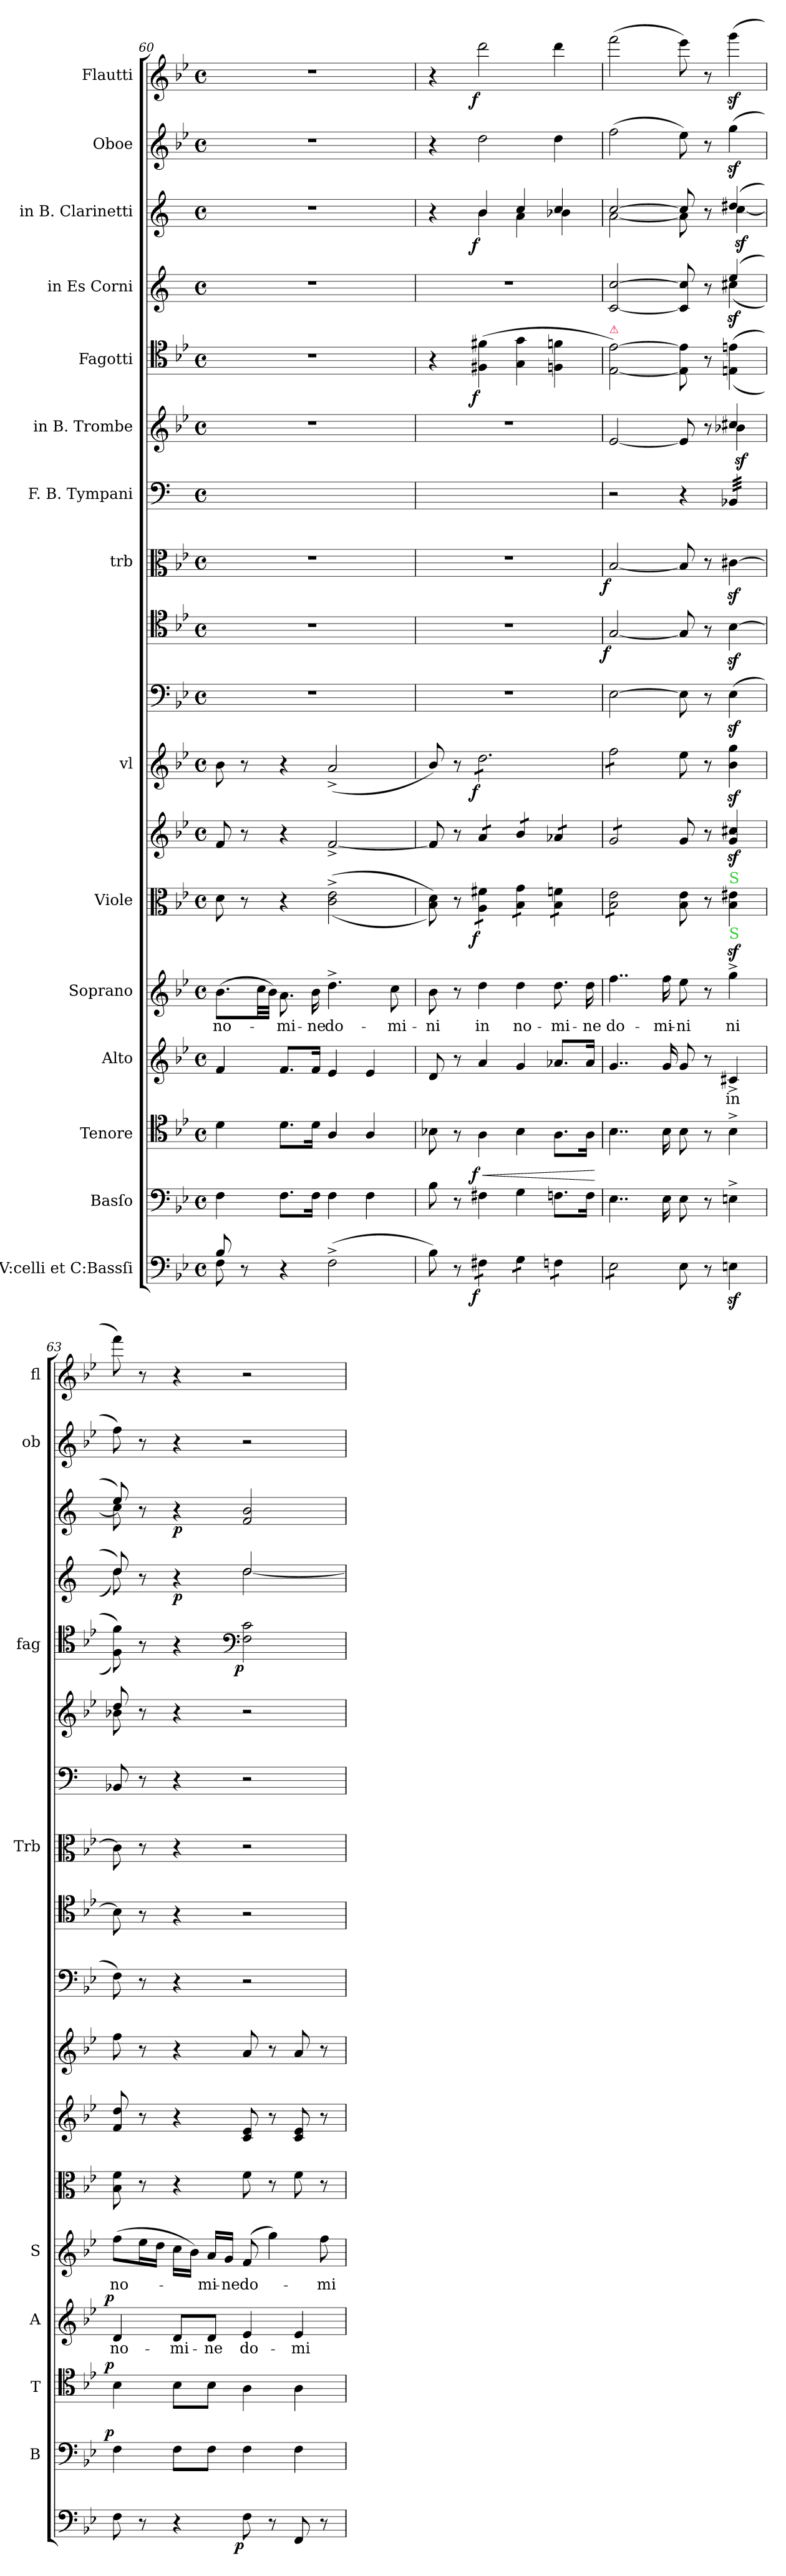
**kern	**dynam	**kern	**dynam	**kern	**dynam	**kern	**text	**dynam	**kern	**text	**kern	**dynam	**kern	**kern	**dynam	**kern	**kern	**dynam	**kern	**dynam	**kern	**kern	**kern	**dynam	**kern	**dynam	**kern	**dynam	**kern	**kern	**dynam
*part18	*part18	*part17	*part17	*part16	*part16	*part15	*part15	*part15	*part14	*part14	*part13	*part13	*part12	*part11	*part11	*part10	*part9	*part9	*part8	*part8	*part7	*part6	*part5	*part5	*part4	*part4	*part3	*part3	*part2	*part1	*part1
*staff18	*staff18	*staff17	*staff17	*staff16	*staff16	*staff15	*staff15	*staff15	*staff14	*staff14	*staff13	*staff13	*staff12	*staff11	*staff11	*staff10	*staff9	*staff9	*staff8	*staff8	*staff7	*staff6	*staff5	*staff5	*staff4	*staff4	*staff3	*staff3	*staff2	*staff1	*staff1
*I"V:celli et C:Bassſi	*	*I"Basſo	*	*I"Tenore	*	*I"Alto	*	*	*I"Soprano	*	*I"Viole	*	*	*I"vl	*	*	*	*	*I"trb	*	*I"F. B. Tympani	*I"in B. Trombe	*I"Fagotti	*	*I"in Es Corni	*	*I"in B. Clarinetti	*	*I"Oboe	*I"Flautti	*
*	*	*I'B	*	*I'T	*	*I'A	*	*	*I'S	*	*	*	*	*	*	*	*	*	*I'Trb	*	*	*	*I'fag	*	*	*	*	*	*I'ob	*I'fl	*
*clefF4	*	*clefF4	*	*clefC4	*	*clefG2	*	*	*clefG2	*	*clefC3	*	*clefG2	*clefG2	*	*clefF4	*clefC4	*	*clefC3	*	*clefF4	*clefG2	*clefC4	*	*clefG2	*	*clefG2	*	*clefG2	*clefG2	*
*	*	*	*	*	*	*	*	*	*	*	*	*	*	*	*	*	*	*	*	*	*	*	*	*	*ITrd1c2	*	*ITrd1c2	*	*	*	*
*k[b-e-]	*	*k[b-e-]	*	*k[b-e-]	*	*k[b-e-]	*	*	*k[b-e-]	*	*k[b-e-]	*	*k[b-e-]	*k[b-e-]	*	*k[b-e-]	*k[b-e-]	*	*k[b-e-]	*	*	*k[b-e-]	*k[b-e-]	*	*k[b-e-]	*	*k[b-e-]	*	*k[b-e-]	*k[b-e-]	*
*M4/4	*	*M4/4	*	*M4/4	*	*M4/4	*	*	*M4/4	*	*M4/4	*	*M4/4	*M4/4	*	*M4/4	*M4/4	*	*M4/4	*	*M4/4	*M4/4	*M4/4	*	*M4/4	*	*M4/4	*	*M4/4	*M4/4	*
*met(c)	*	*met(c)	*	*met(c)	*	*met(c)	*	*	*met(c)	*	*met(c)	*	*met(c)	*met(c)	*	*met(c)	*met(c)	*	*met(c)	*	*met(c)	*met(c)	*met(c)	*	*met(c)	*	*met(c)	*	*met(c)	*met(c)	*
=60	=60	=60	=60	=60	=60	=60	=60	=60	=60	=60	=60	=60	=60	=60	=60	=60	=60	=60	=60	=60	=60	=60	=60	=60	=60	=60	=60	=60	=60	=60	=60
*^	*	*	*	*	*	*	*	*	*	*	*	*	*	*	*	*	*	*	*	*	*	*	*	*	*	*	*	*	*	*	*
8B-/	8F\	.	4F\	.	4d\	.	4f/	.	.	(8.b-\L	no-	8d\	.	8f/	8b-\	.	1r	1r	.	1r	.	1ryy	1r	1r	.	1r	.	1r	.	1r	1r	.
8r	8ryy	.	.	.	.	.	.	.	.	.	.	8r	.	8r	8r	.	.	.	.	.	.	.	.	.	.	.	.	.	.	.	.	.
.	.	.	.	.	.	.	.	.	.	32cc\LL	.	.	.	.	.	.	.	.	.	.	.	.	.	.	.	.	.	.	.	.	.	.
.	.	.	.	.	.	.	.	.	.	32b-\JJJ)	.	.	.	.	.	.	.	.	.	.	.	.	.	.	.	.	.	.	.	.	.	.
4r	4ryy	.	8.F\L	.	8.d\L	.	8.f/L	.	.	8.a\	-mi-	4r	.	4r	4r	.	.	.	.	.	.	.	.	.	.	.	.	.	.	.	.	.
.	.	.	16F\Jk	.	16d\Jk	.	16f/Jk	.	.	16b-\	-ne	.	.	.	.	.	.	.	.	.	.	.	.	.	.	.	.	.	.	.	.	.
(2F^<\	2ryy	.	4F\	.	4A/	.	4e-/	.	.	4.dd^\	do-	(>(>2c^<\ 2e-^<\	.	[2f^/	(2a^/	.	.	.	.	.	.	.	.	.	.	.	.	.	.	.	.	.
.	.	.	4F\	.	4A/	.	4e-/	.	.	.	.	.	.	.	.	.	.	.	.	.	.	.	.	.	.	.	.	.	.	.	.	.
.	.	.	.	.	.	.	.	.	.	8cc\	-mi-	.	.	.	.	.	.	.	.	.	.	.	.	.	.	.	.	.	.	.	.	.
*v	*v	*	*	*	*	*	*	*	*	*	*	*	*	*	*	*	*	*	*	*	*	*	*	*	*	*	*	*	*	*	*	*
=61	=61	=61	=61	=61	=61	=61	=61	=61	=61	=61	=61	=61	=61	=61	=61	=61	=61	=61	=61	=61	=61	=61	=61	=61	=61	=61	=61	=61	=61	=61	=61
*	*	*	*	*	*	*	*	*	*	*	*	*	*	*	*	*	*	*	*	*	*	*	*	*	*	*	*^	*	*	*	*
8B-\)	.	8B-\	.	8B-X\	.	8d/	.	.	8b-\	-ni	8B-\ 8d\))	.	8f/]	8b-/)	.	1r	1r	.	1r	.	1ryy	1r	4r	.	1r	.	4r	4ryy	.	4r	4r	.
8r	.	8r	.	8r	.	8r	.	.	8r	.	8r	.	8r	8r	.	.	.	.	.	.	.	.	.	.	.	.	.	.	.	.	.	.
!	!LO:DY:rj	!	!LO:HP:a	!	!	!	!	!	!	!	!	!	!	!	!	!	!	!	!	!	!	!	!	!	!	!	!	!	!	!	!	!
!	!	!	!LO:DY:n=1:a:rj	!	!	!	!	!	!	!	!	!LO:DY:rj	!	!	!LO:DY:rj	!	!	!	!	!	!	!	!	!LO:DY:rj	!	!	!	!	!LO:DY:rj	!	!	!LO:DY:rj
*tremolo	*	*	*	*	*	*	*	*	*	*	*	*	*	*	*	*	*	*	*	*	*	*	*	*	*	*	*	*	*	*	*	*
*	*	*	*	*	*	*	*	*	*	*	*tremolo	*	*	*	*	*	*	*	*	*	*	*	*	*	*	*	*	*	*	*	*	*
*	*	*	*	*	*	*	*	*	*	*	*	*	*tremolo	*	*	*	*	*	*	*	*	*	*	*	*	*	*	*	*	*	*	*
*	*	*	*	*	*	*	*	*	*	*	*	*	*	*tremolo	*	*	*	*	*	*	*	*	*	*	*	*	*	*	*	*	*	*
8F#X\L	f	4F#X\	< f	4A\	.	4a/	.	.	4dd\	in	8A\ 8f#X\L	f	8a/L	8dd\L	f	.	.	.	.	.	.	.	(4F#X\ 4f#X\	f	.	.	4a/	4a\	f	2dd\	2ddd\	f
8F#X\J	.	.	.	.	.	.	.	.	.	.	8A\ 8f#X\J	.	8a/J	8dd\	.	.	.	.	.	.	.	.	.	.	.	.	.	.	.	.	.	.
8G\L	.	4G\	.	4B-\	.	4g/	.	.	4dd\	no-	8B-\ 8g\L	.	8b-/L	8dd\	.	.	.	.	.	.	.	.	4G\ 4g\	.	.	.	4b-/	4g\	.	.	.	.
8G\J	.	.	.	.	.	.	.	.	.	.	8B-\ 8g\J	.	8b-/J	8dd\	.	.	.	.	.	.	.	.	.	.	.	.	.	.	.	.	.	.
8Fn\L	.	8.Fn\L	.	8.A\L	.	8.a-X/L	.	.	8.dd\	-mi-	8B-\ 8fn\L	.	8a-X/L	8dd\	.	.	.	.	.	.	.	.	4Fn\ 4fn\	.	.	.	4b-/	4a-X\	.	4dd\	4ddd\	.
8Fn\J	.	.	.	.	.	.	.	.	.	.	8B-\ 8fn\J	.	8a-X/J	8dd\J	.	.	.	.	.	.	.	.	.	.	.	.	.	.	.	.	.	.
.	.	16F\Jk	.	16A\Jk	.	16a-/Jk	.	.	16dd\	-ne	.	.	.	.	.	.	.	.	.	.	.	.	.	.	.	.	.	.	.	.	.	.
*	*	*	*	*	*	*	*	*	*	*	*	*	*	*	*	*	*	*	*	*	*	*	*	*	*	*	*v	*v	*	*	*	*
.	.	.	[	.	.	.	.	.	.	.	.	.	.	.	.	.	.	.	.	.	.	.	.	.	.	.	.	.	.	.	.
=62	=62	=62	=62	=62	=62	=62	=62	=62	=62	=62	=62	=62	=62	=62	=62	=62	=62	=62	=62	=62	=62	=62	=62	=62	=62	=62	=62	=62	=62	=62	=62
*	*	*	*	*	*	*	*	*	*	*	*	*	*	*	*	*	*	*	*	*	*	*^	*	*	*^	*	*^	*	*	*	*
!	!	!	!	!	!	!	!	!	!	!	!	!	!	!	!	!	!	!	!	!	!	!	!	!LO:TX:a:color=crimson:t=⚠	!	!	!	!	!	!	!	!	!	!
!	!	!	!	!	!	!	!	!	!	!	!	!	!	!	!	!	!	!LO:DY:rj	!	!LO:DY:rj	!	!	!	!	!	!	!	!	!	!	!	!	!	!
8E-\L	.	4..E-\	.	4..B-\	.	4..g/	.	.	4..ff\	do-	8B-\ 8e-\L	.	8g/L	8ff\L	.	[2E-\	[2G/	f	[2B-/	f	2r	[2e-/	2.ryy	[2E-\ [2e-\)	.	[2B-/ [2b-/	2.ryy	.	[2b-/	[2g\	.	(2ff\	(2fff\	.
8E-\	.	.	.	.	.	.	.	.	.	.	8B-\ 8e-\	.	8g/	8ff\	.	.	.	.	.	.	.	.	.	.	.	.	.	.	.	.	.	.	.	.
8E-\	.	.	.	.	.	.	.	.	.	.	8B-\ 8e-\	.	8g/	8ff\	.	.	.	.	.	.	.	.	.	.	.	.	.	.	.	.	.	.	.	.
8E-\J	.	.	.	.	.	.	.	.	.	.	8B-\ 8e-\J	.	8g/J	8ff\J	.	.	.	.	.	.	.	.	.	.	.	.	.	.	.	.	.	.	.	.
*	*	*	*	*	*	*	*	*	*	*	*	*	*	*Xtremolo	*	*	*	*	*	*	*	*	*	*	*	*	*	*	*	*	*	*	*	*
*	*	*	*	*	*	*	*	*	*	*	*	*	*Xtremolo	*	*	*	*	*	*	*	*	*	*	*	*	*	*	*	*	*	*	*	*	*
*	*	*	*	*	*	*	*	*	*	*	*Xtremolo	*	*	*	*	*	*	*	*	*	*	*	*	*	*	*	*	*	*	*	*	*	*	*
*Xtremolo	*	*	*	*	*	*	*	*	*	*	*	*	*	*	*	*	*	*	*	*	*	*	*	*	*	*	*	*	*	*	*	*	*	*
.	.	16E-\	.	16B-\	.	16g/	.	.	16ff\	-mi-	.	.	.	.	.	.	.	.	.	.	.	.	.	.	.	.	.	.	.	.	.	.	.	.
8E-\	.	8E-\	.	8B-\	.	8g/	.	.	8ee-\	-ni	8B-\ 8e-\	.	8g/	8ee-\	.	8E-\]	8G/]	.	8B-/]	.	4r	8e-/]	.	8E-]\ 8e-]\	.	8B-]/ 8b-]/	.	.	8b-/]	8g\]	.	8ee-\)	8eee-\)	.
8r	.	8r	.	8r	.	8r	.	.	8r	.	8r	.	8r	8r	.	8r	8r	.	8r	.	.	8r	.	8r	.	8r	.	.	8r	8ryy	.	8r	8r	.
!	!	!	!	!	!	!	!	!	!	!	!LO:TX:a:color=limegreen:t=S	!	!	!	!	!	!	!	!	!	!	!	!	!	!	!	!	!	!	!	!	!	!	!
!	!	!	!	!	!	!	!	!	!LO:TX:a:color=limegreen:t=S	!	!	!	!	!	!	!	!	!	!	!	!	!	!	!	!	!	!	!	!	!	!	!	!	!
*	*	*	*	*	*	*	*	*	*	*	*	*	*	*	*	*	*	*	*	*	*tremolo	*	*	*	*	*	*	*	*	*	*	*	*	*
4Enz\	.	4En^\	.	4B-^\	.	4c#X^>/	in	.	4ggz>^\	ni	4B-\ 4e#X\	.	4gz/ 4cc#Xz/	4b-z\ 4ggz\	.	(4E-z\	[4B-z\	.	[4c#Xz\	.	32BB-X/LLL	4cc#X/	4b-Xz\	(>(>4En\ 4en\	.	(4dd/	(4bnz\	.	(4cc#X/	[4b-z\	.	(4ggz\	(4gggz\	.
.	.	.	.	.	.	.	.	.	.	.	.	.	.	.	.	.	.	.	.	.	32BB-X/	.	.	.	.	.	.	.	.	.	.	.	.	.
.	.	.	.	.	.	.	.	.	.	.	.	.	.	.	.	.	.	.	.	.	32BB-X/	.	.	.	.	.	.	.	.	.	.	.	.	.
.	.	.	.	.	.	.	.	.	.	.	.	.	.	.	.	.	.	.	.	.	32BB-X/	.	.	.	.	.	.	.	.	.	.	.	.	.
.	.	.	.	.	.	.	.	.	.	.	.	.	.	.	.	.	.	.	.	.	32BB-X/	.	.	.	.	.	.	.	.	.	.	.	.	.
.	.	.	.	.	.	.	.	.	.	.	.	.	.	.	.	.	.	.	.	.	32BB-X/	.	.	.	.	.	.	.	.	.	.	.	.	.
.	.	.	.	.	.	.	.	.	.	.	.	.	.	.	.	.	.	.	.	.	32BB-X/	.	.	.	.	.	.	.	.	.	.	.	.	.
.	.	.	.	.	.	.	.	.	.	.	.	.	.	.	.	.	.	.	.	.	32BB-X/JJJ	.	.	.	.	.	.	.	.	.	.	.	.	.
*	*	*	*	*	*	*	*	*	*	*	*	*	*	*	*	*	*	*	*	*	*Xtremolo	*	*	*	*	*	*	*	*	*	*	*	*	*
=63	=63	=63	=63	=63	=63	=63	=63	=63	=63	=63	=63	=63	=63	=63	=63	=63	=63	=63	=63	=63	=63	=63	=63	=63	=63	=63	=63	=63	=63	=63	=63	=63	=63	=63
!	!	!	!LO:DY:a:rj	!	!LO:DY:a:rj	!	!	!LO:DY:a:rj	!	!	!	!	!	!	!	!	!	!	!	!	!	!	!	!	!	!	!	!	!	!	!	!	!	!
8F\	.	4F\	p	4B-\	p	4d/	no-	p	(8ff\L	no-	8B-\ 8f\	.	8f/ 8dd/	8ff\	.	8F\)	8B-\]	.	8c#\]	.	8BB-X/	8dd/	8b-X\	8F\ 8f\))	.	8cc/)	8cc\)	.	8dd/)	8b-\]	.	8ff\)	8fff\)	.
8r	.	.	.	.	.	.	.	.	16ee-\L	.	8r	.	8r	8r	.	8r	8r	.	8r	.	8r	8r	8ryy	8r	.	8r	8ryy	.	8r	8ryy	.	8r	8r	.
.	.	.	.	.	.	.	.	.	16dd\JJ	.	.	.	.	.	.	.	.	.	.	.	.	.	.	.	.	.	.	.	.	.	.	.	.	.
4r	.	8F\L	.	8B-\L	.	8d/L	-mi-	.	16cc\LL	.	4r	.	4r	4r	.	4r	4r	.	4r	.	4r	4r	4ryy	4r	.	4r	4ryy	p	4r	4ryy	p	4r	4r	.
.	.	.	.	.	.	.	.	.	16b-\JJ)	.	.	.	.	.	.	.	.	.	.	.	.	.	.	.	.	.	.	.	.	.	.	.	.	.
.	.	8F\J	.	8B-\J	.	8d/J	-ne	.	16a/LL	-mi-	.	.	.	.	.	.	.	.	.	.	.	.	.	.	.	.	.	.	.	.	.	.	.	.
.	.	.	.	.	.	.	.	.	16g/JJ	-ne	.	.	.	.	.	.	.	.	.	.	.	.	.	.	.	.	.	.	.	.	.	.	.	.
*	*	*	*	*	*	*	*	*	*	*	*	*	*	*	*	*	*	*	*	*	*	*	*	*clefF4	*	*	*	*	*	*	*	*	*	*
!	!LO:DY:rj	!	!	!	!	!	!	!	!	!	!	!	!	!	!	!	!	!	!	!	!	!	!	!	!LO:DY:rj	!	!	!	!	!	!	!	!	!
8F\	p	4F\	.	4A\	.	4e-/	do-	.	(8f/	do-	8f\	.	8c/ 8e-/	8a/	.	2r	2r	.	2r	.	2r	2r	2ryy	2F\ 2c\	p	2cc/	[2cc\	.	2e-/ 2a/	2ryy	.	2r	2r	.
8r	.	.	.	.	.	.	.	.	4gg\)	.	8r	.	8r	8r	.	.	.	.	.	.	.	.	.	.	.	.	.	.	.	.	.	.	.	.
8FF/	.	4F\	.	4A\	.	4e-/	-mi-	.	.	.	8f\	.	8c/ 8e-/	8a/	.	.	.	.	.	.	.	.	.	.	.	.	.	.	.	.	.	.	.	.
8r	.	.	.	.	.	.	.	.	8ff\	-mi-	8r	.	8r	8r	.	.	.	.	.	.	.	.	.	.	.	.	.	.	.	.	.	.	.	.
*	*	*	*	*	*	*	*	*	*	*	*	*	*	*	*	*	*	*	*	*	*	*	*	*	*	*v	*v	*	*	*	*	*	*	*
*	*	*	*	*	*	*	*	*	*	*	*	*	*	*	*	*	*	*	*	*	*	*v	*v	*	*	*	*	*v	*v	*	*	*	*
=	=	=	=	=	=	=	=	=	=	=	=	=	=	=	=	=	=	=	=	=	=	=	=	=	=	=	=	=	=	=	=
*-	*-	*-	*-	*-	*-	*-	*-	*-	*-	*-	*-	*-	*-	*-	*-	*-	*-	*-	*-	*-	*-	*-	*-	*-	*-	*-	*-	*-	*-	*-	*-
